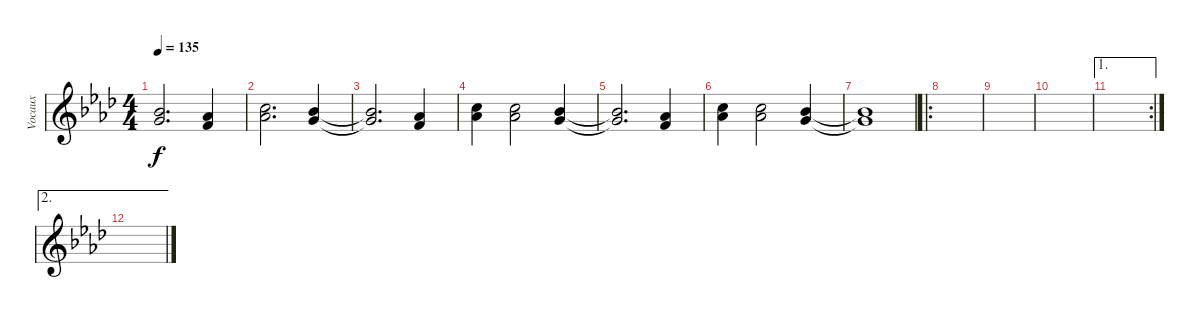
\track ("Vocaux" "Vocaux") {instrument viola}
\staff {score}
\tuning (E4 B3 G3 D3 A2 E2) {hide}
\ts (4 4)
\tempo 135
\clef g2
\ks ab
(6.1{t} 8.2{t}).2{d dy f} (4.1 6.2).4 |
(8.1 9.2).2{d} (6.1 8.2).4 |
(6.1{t} 8.2{t}).2{d} (4.1 6.2).4 |
(8.1 9.2).4 (4.1 13.2).2 (6.1 8.2).4 |
(6.1{t} 8.2{t}).2{d} (4.1 6.2).4 |
(8.1 9.2).4 (4.1 13.2).2 (6.1 8.2).4 |
(6.1{t} 8.2{t}).1 |
\ro
|
|
|
\ae 1
\rc 2
|
\ae 2
